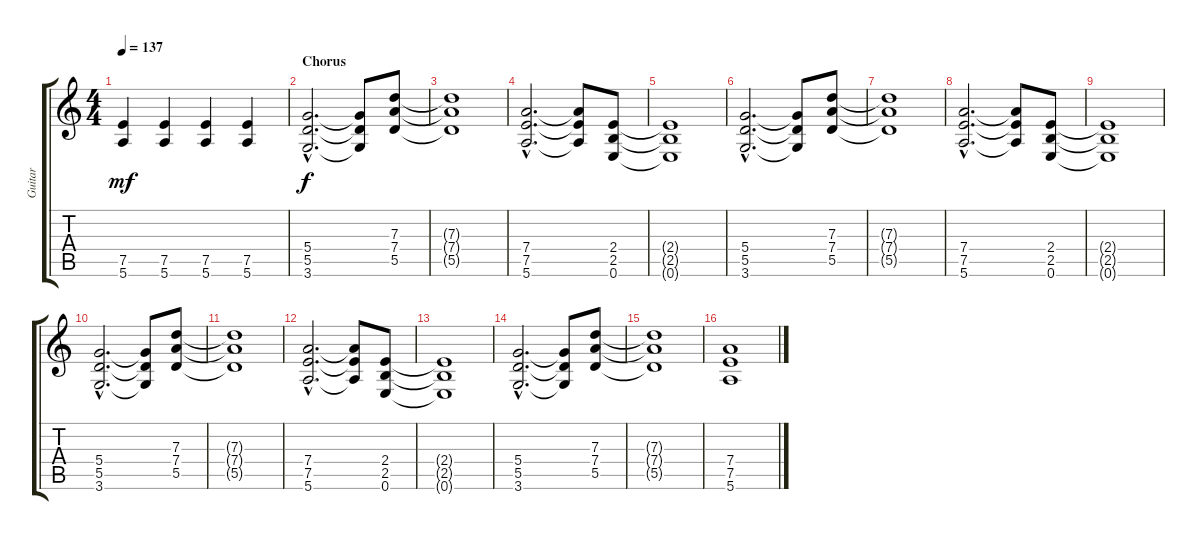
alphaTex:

\track ("Guitar" "Guitar") {instrument distortionguitar}
\staff {score tabs}
\tuning (E4 B3 G3 D3 A2 E2) {hide}
\ts (4 4)
\tempo 137
\clef g2
\ks c
(7.5 5.6).4{dy mf} (7.5 5.6).4 (7.5 5.6).4 (7.5 5.6).4 |
\section ("" "Chorus")
(5.4{hac} 5.5{hac} 3.6{hac}).2{d dy f} (5.4{t} 5.5{t} 3.6{t}).8 (7.3 7.4 5.5).8 |
(7.3{t} 7.4{t} 5.5{t}).1 |
(7.4{hac} 7.5{hac} 5.6{hac}).2{d} (7.4{t} 7.5{t} 5.6{t}).8 (2.4 2.5 0.6).8 |
(2.4{t} 2.5{t} 0.6{t}).1 |
(5.4{hac} 5.5{hac} 3.6{hac}).2{d} (5.4{t} 5.5{t} 3.6{t}).8 (7.3 7.4 5.5).8 |
(7.3{t} 7.4{t} 5.5{t}).1 |
(7.4{hac} 7.5{hac} 5.6{hac}).2{d} (7.4{t} 7.5{t} 5.6{t}).8 (2.4 2.5 0.6).8 |
(2.4{t} 2.5{t} 0.6{t}).1 |
(5.4{hac} 5.5{hac} 3.6{hac}).2{d} (5.4{t} 5.5{t} 3.6{t}).8 (7.3 7.4 5.5).8 |
(7.3{t} 7.4{t} 5.5{t}).1 |
(7.4{hac} 7.5{hac} 5.6{hac}).2{d} (7.4{t} 7.5{t} 5.6{t}).8 (2.4 2.5 0.6).8 |
(2.4{t} 2.5{t} 0.6{t}).1 |
(5.4{hac} 5.5{hac} 3.6{hac}).2{d} (5.4{t} 5.5{t} 3.6{t}).8 (7.3 7.4 5.5).8 |
(7.3{t} 7.4{t} 5.5{t}).1 |
(7.4 7.5 5.6).1
